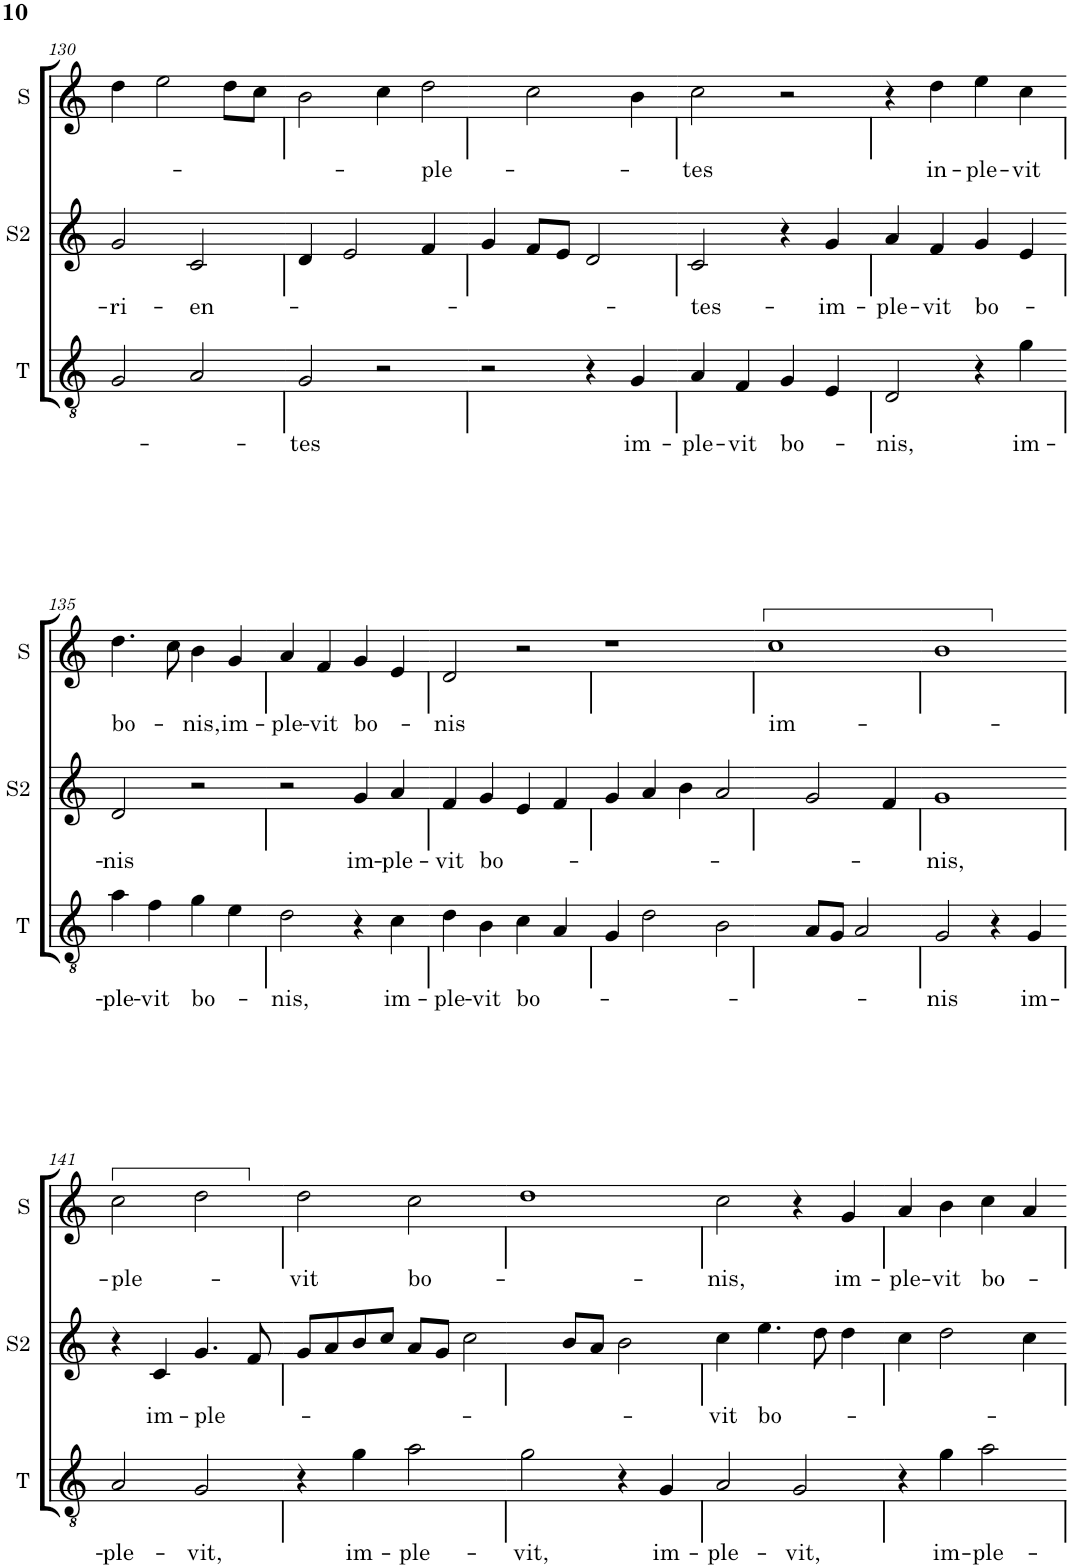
**kern	**text	**kern	**text	**kern	**text
*part3	*part3	*part2	*part2	*part1	*part1
*staff3	*staff3	*staff2	*staff2	*staff1	*staff1
*I"T	*	*I"A	*	*I"S	*
*I'T	*	*I'A	*	*I'S	*
!!LO:PB:g=z
*clefGv2	*	*clefG2	*	*clefG2	*
*k[]	*	*k[]	*	*k[]	*
*M2/2	*	*M2/2	*	*M2/2	*
*met(c|)	*	*met(c|)	*	*met(c|)	*
=130	=130	=130	=130	=130	=130
!	!	!	!LO:LY:b	!	!
2G/	.	2g/	-ri-	4dd\	.
.	.	.	.	2ee\	.
!	!	!	!LO:LY:b	!	!
2A/	.	2c/	-en-	.	.
.	.	.	.	8dd\L	.
.	.	.	.	8cc\J	.
=131	=131	=131	=131	=131	=131
!	!LO:LY:b	!	!	!	!
2G/	-tes	4d/	.	2b\	.
.	.	2e/	.	.	.
2r	.	.	.	4cc\	.
!	!	!	!	!	!LO:LY:b
.	.	4f/	.	[4dd\	-ple-
=132	=132	=132	=132	=132	=132
2r	.	4g/	.	4dd\]	.
.	.	8f/L	.	2cc\	.
.	.	8e/J	.	.	.
4r	.	2d/	.	.	.
!	!LO:LY:b	!	!	!	!
4G/	im-	.	.	4b\	.
=133	=133	=133	=133	=133	=133
!	!LO:LY:b	!	!LO:LY:b	!	!LO:LY:b
4A/	-ple-	2c/	-tes-	2cc\	-tes
!	!LO:LY:b	!	!	!	!
4F/	-vit	.	.	.	.
!	!LO:LY:b	!	!	!	!
4G/	bo-	4r	.	2r	.
!	!	!	!LO:LY:b	!	!
4E/	.	4g/	-im-	.	.
=134	=134	=134	=134	=134	=134
!	!LO:LY:b	!	!LO:LY:b	!	!
2D/	-nis,	4a/	-ple-	4r	.
!	!	!	!LO:LY:b	!	!LO:LY:b
.	.	4f/	-vit	4dd\	in-
!	!	!	!LO:LY:b	!	!LO:LY:b
4r	.	4g/	bo-	4ee\	-ple-
!	!LO:LY:b	!	!	!	!LO:LY:b
4g\	im-	4e/	.	4cc\	-vit
!!LO:LB:g=z
=135	=135	=135	=135	=135	=135
!	!LO:LY:b	!	!LO:LY:b	!	!LO:LY:b
4a\	-ple-	2d/	-nis	4.dd\	bo-
!	!LO:LY:b	!	!	!	!
4f\	-vit	.	.	.	.
.	.	.	.	8cc\	.
!	!LO:LY:b	!	!	!	!LO:LY:b
4g\	bo-	2r	.	4b\	nis,
!	!	!	!	!	!LO:LY:b
4e\	.	.	.	4g/	im-
=136	=136	=136	=136	=136	=136
!	!LO:LY:b	!	!	!	!LO:LY:b
2d\	-nis,	2r	.	4a/	-ple-
!	!	!	!	!	!LO:LY:b
.	.	.	.	4f/	-vit
!	!	!	!LO:LY:b	!	!LO:LY:b
4r	.	4g/	im-	4g/	bo-
!	!LO:LY:b	!	!LO:LY:b	!	!
4c\	im-	4a/	-ple-	4e/	.
=137	=137	=137	=137	=137	=137
!	!LO:LY:b	!	!LO:LY:b	!	!LO:LY:b
4d\	-ple-	4f/	-vit	2d/	-nis
!	!LO:LY:b	!	!LO:LY:b	!	!
4B\	-vit	4g/	bo-	.	.
!	!LO:LY:b	!	!	!	!
4c\	bo-	4e/	.	2r	.
4A/	.	4f/	.	.	.
=138	=138	=138	=138	=138	=138
4G/	.	4g/	.	1r	.
2d\	.	4a/	.	.	.
.	.	4b\	.	.	.
[4B\	.	[4a/	.	.	.
=139	=139	=139	=139	=139	=139
!	!	!	!	!	!LO:LY:b
4B\]	.	4a/]	.	1cc	im-
8A/L	.	2g/	.	.	.
8G/J	.	.	.	.	.
2A/	.	.	.	.	.
.	.	4f/	.	.	.
=140	=140	=140	=140	=140	=140
!	!LO:LY:b	!	!LO:LY:b	!	!
2G/	-nis	1g	-nis,	1b	.
4r	.	.	.	.	.
!	!LO:LY:b	!	!	!	!
4G/	im-	.	.	.	.
!!LO:LB:g=z
=141	=141	=141	=141	=141	=141
!	!LO:LY:b	!	!	!	!LO:LY:b
2A/	-ple-	4r	.	2cc\	-ple-
!	!	!	!LO:LY:b	!	!
.	.	4c/	im-	.	.
!	!LO:LY:b	!	!LO:LY:b	!	!
2G/	-vit,	4.g/	-ple-	2dd\	.
.	.	8f/	.	.	.
=142	=142	=142	=142	=142	=142
!	!	!	!	!	!LO:LY:b
4r	.	8g/L	.	2dd\	-vit
.	.	8a/	.	.	.
!	!LO:LY:b	!	!	!	!
4g\	im-	8b/	.	.	.
.	.	8cc/J	.	.	.
!	!LO:LY:b	!	!	!	!LO:LY:b
2a\	-ple-	8a/L	.	2cc\	bo-
.	.	8g/J	.	.	.
.	.	[4cc\	.	.	.
=143	=143	=143	=143	=143	=143
!	!LO:LY:b	!	!	!	!
2g\	-vit,	4cc\]	.	1dd	.
.	.	8b/L	.	.	.
.	.	8a/J	.	.	.
4r	.	2b\	.	.	.
!	!LO:LY:b	!	!	!	!
4G/	im-	.	.	.	.
=144	=144	=144	=144	=144	=144
!	!LO:LY:b	!	!LO:LY:b	!	!LO:LY:b
2A/	-ple-	4cc\	-vit	2cc\	-nis,
!	!	!	!LO:LY:b	!	!
.	.	4.ee\	bo-	.	.
!	!LO:LY:b	!	!	!	!
2G/	-vit,	.	.	4r	.
.	.	8dd\	.	.	.
!	!	!	!	!	!LO:LY:b
.	.	4dd\	.	4g/	im-
=145	=145	=145	=145	=145	=145
!	!	!	!	!	!LO:LY:b
4r	.	4cc\	.	4a/	-ple-
!	!LO:LY:b	!	!	!	!LO:LY:b
4g\	im-	2dd\	.	4b\	-vit
!	!LO:LY:b	!	!	!	!LO:LY:b
2a\	-ple-	.	.	4cc\	bo-
.	.	4cc\	.	4a/	.
=	=	=	=	=	=
*-	*-	*-	*-	*-	*-
